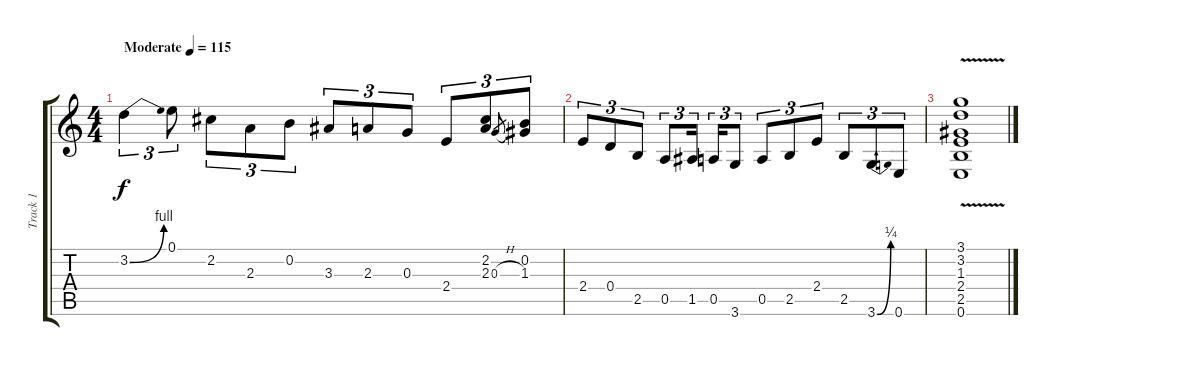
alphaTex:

\track ("Track 1" "Track 1") {instrument acousticguitarsteel}
\staff {score tabs}
\tuning (E4 B3 G3 D3 A2 E2) {hide}
\ts (4 4)
\tempo (115 "Moderate")
\clef g2
\ks c
3.2{be (bend 0 0 60 4)}.4{tu (3 2) dy f instrument acousticguitarsteel} 0.1.8{tu (3 2)} 2.2.8{tu (3 2)} 2.3.8{tu (3 2)} 0.2.8{tu (3 2)} 3.3.8{tu (3 2)} 2.3.8{tu (3 2)} 0.3.8{tu (3 2)} 2.4.8{tu (3 2)} (2.2 2.3).8{tu (3 2)} 0.3{h}.8{gr} (0.2 1.3).8{tu (3 2)} |
2.4.8{tu (3 2)} 0.4.8{tu (3 2)} 2.5.8{tu (3 2)} 0.5.8{tu (3 2)} 1.5.16{tu (3 2) beam splitsecondary} 0.5.16{tu (3 2)} 3.6.8{tu (3 2)} 0.5.8{tu (3 2)} 2.5.8{tu (3 2)} 2.4.8{tu (3 2)} 2.5.8{tu (3 2)} 3.6{be (bend 0 0 60 1)}.8{tu (3 2)} 0.6.8{tu (3 2)} |
(3.1{v} 3.2 1.3 2.4 2.5 0.6).1
